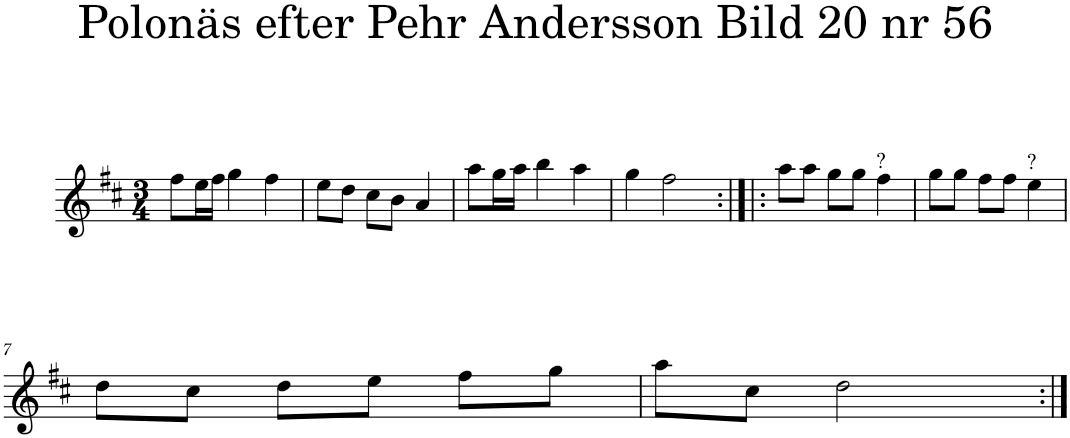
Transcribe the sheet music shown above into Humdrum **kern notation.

**kern
*part1
*staff1
*I"Piano
*I'Pno
*clefG2
*k[f#c#]
*D:
*M3/4
=1
8ff#\L
16ee\L
16ff#\JJ
4gg\
4ff#\
=2
8ee\L
8dd\J
8cc#\L
8b\J
4a/
=3
8aa\L
16gg\L
16aa\JJ
4bb\
4aa\
=4
4gg\
2ff#\
=5:|!|:
8aa\L
8aa\J
8gg\L
8gg\J
!LO:TX:a:t=?
4ff#\
=6
8gg\L
8gg\J
8ff#\L
8ff#\J
!LO:TX:a:t=?
4ee\
!!LO:LB:g=z
=7
8dd\L
8cc#\J
8dd\L
8ee\J
8ff#\L
8gg\J
=8
8aa\L
8cc#\J
2dd\
=:|!
*-
